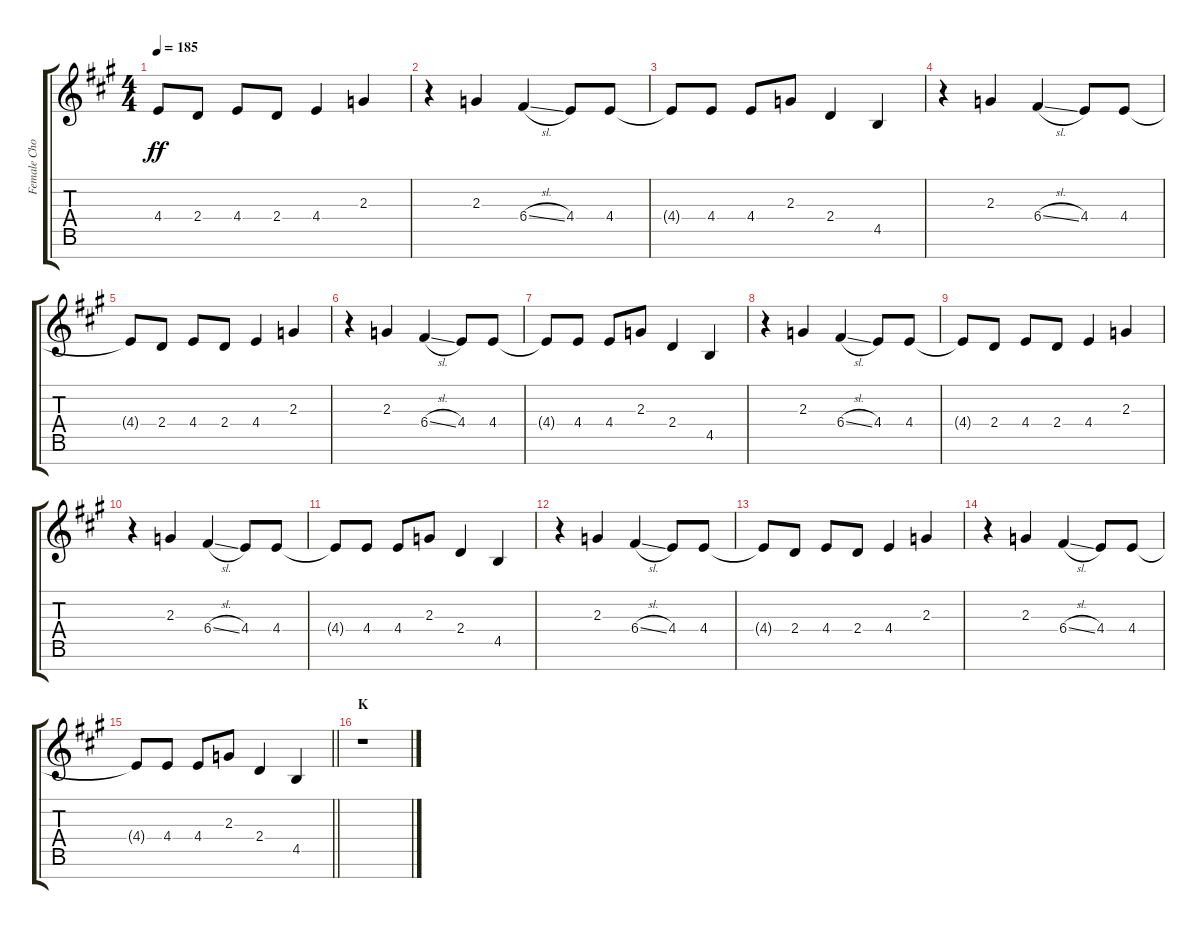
\track ("Female Chorus II" "Female Cho") {instrument voiceoohs}
\staff {score tabs}
\tuning (D5 A4 F4 C4 G3 D3 A2) {hide}
\ts (4 4)
\tempo 185
\clef g2
\ks a
4.4{t}.8{dy ff} 2.4.8 4.4.8 2.4.8 4.4.4 2.3.4 |
r.4 2.3.4 6.4{sl}.4 4.4.8 4.4.8 |
4.4{t}.8 4.4.8 4.4.8 2.3.8 2.4.4 4.5.4 |
r.4 2.3.4 6.4{sl}.4 4.4.8 4.4.8 |
4.4{t}.8 2.4.8 4.4.8 2.4.8 4.4.4 2.3.4 |
r.4 2.3.4 6.4{sl}.4 4.4.8 4.4.8 |
4.4{t}.8 4.4.8 4.4.8 2.3.8 2.4.4 4.5.4 |
r.4 2.3.4 6.4{sl}.4 4.4.8 4.4.8 |
4.4{t}.8 2.4.8 4.4.8 2.4.8 4.4.4 2.3.4 |
r.4 2.3.4 6.4{sl}.4 4.4.8 4.4.8 |
4.4{t}.8 4.4.8 4.4.8 2.3.8 2.4.4 4.5.4 |
r.4 2.3.4 6.4{sl}.4 4.4.8 4.4.8 |
4.4{t}.8 2.4.8 4.4.8 2.4.8 4.4.4 2.3.4 |
r.4 2.3.4 6.4{sl}.4 4.4.8 4.4.8 |
\barLineRight lightlight
4.4{t}.8 4.4.8 4.4.8 2.3.8 2.4.4 4.5.4 |
\section ("" "K")
r.1
